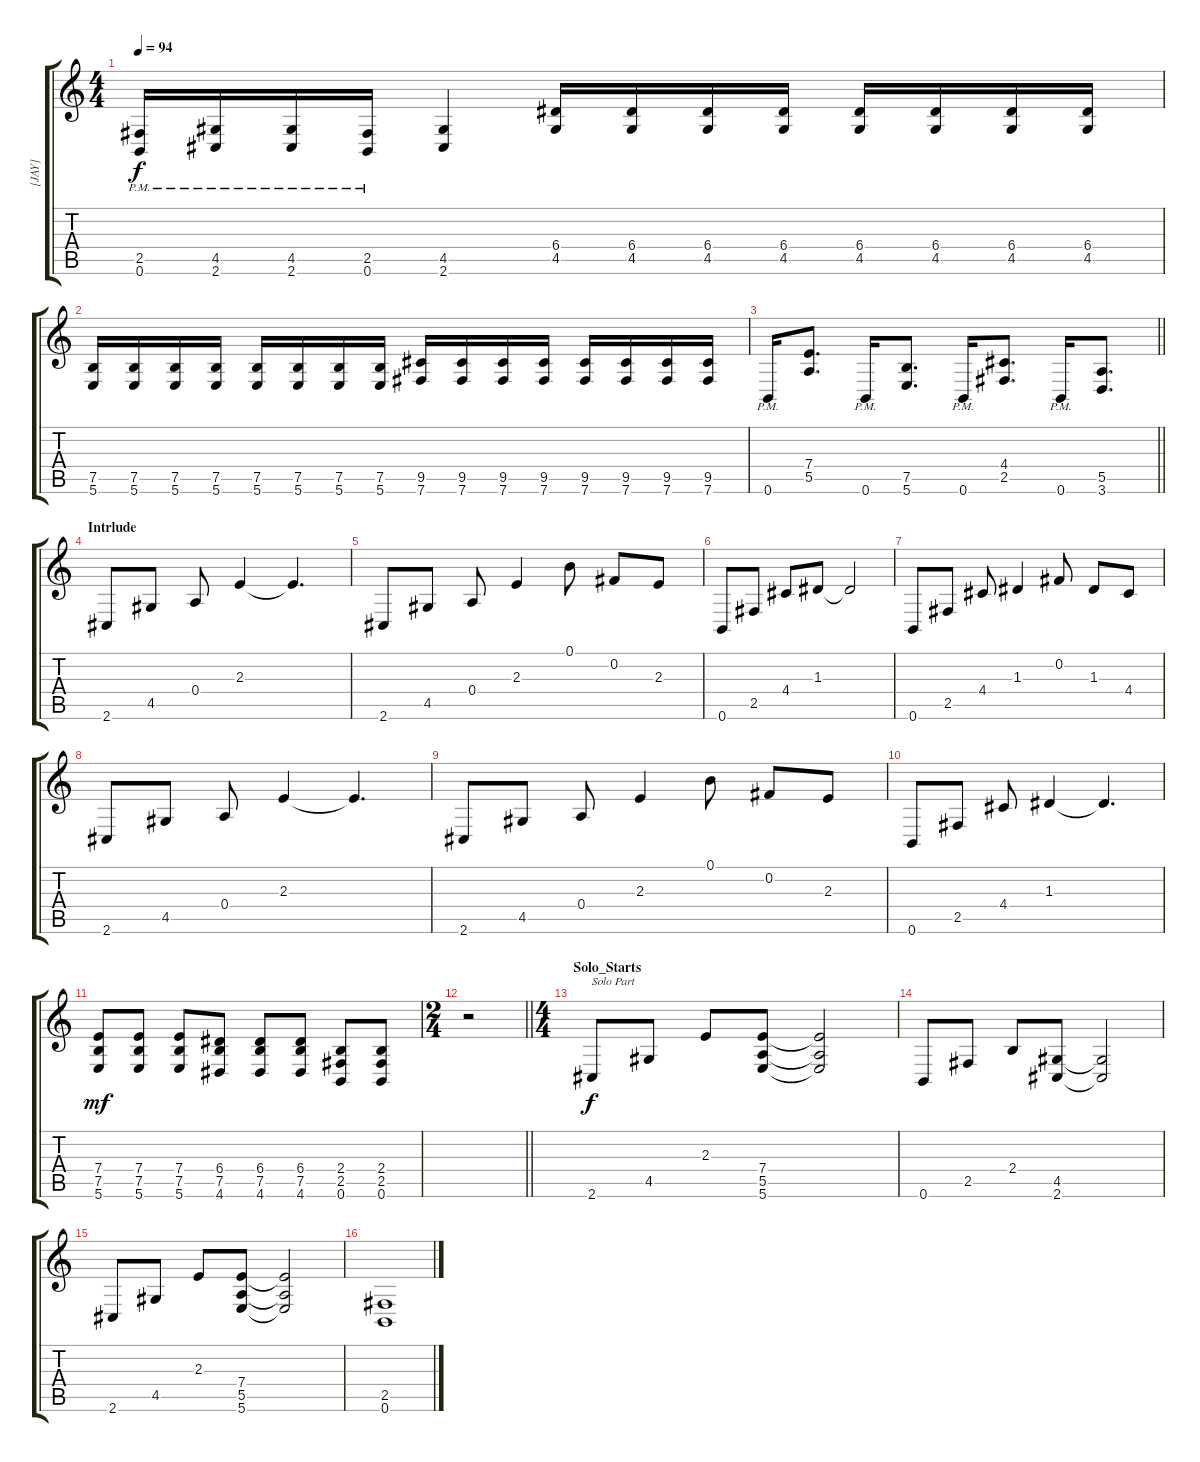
\track ("[JAY]" "[JAY]") {instrument distortionguitar}
\staff {score tabs}
\tuning (B3 Gb3 D3 A2 E2 B1) {hide}
\ts (4 4)
\tempo 94
\clef g2
\ks c
(2.5{pm} 0.6{pm}).16{dy f} (4.5{pm} 2.6{pm}).16 (4.5{pm} 2.6{pm}).16 (2.5{pm} 0.6{pm}).16 (4.5 2.6).4 (6.4 4.5).16 (6.4 4.5).16 (6.4 4.5).16 (6.4 4.5).16 (6.4 4.5).16 (6.4 4.5).16 (6.4 4.5).16 (6.4 4.5).16 |
(7.5 5.6).16 (7.5 5.6).16 (7.5 5.6).16 (7.5 5.6).16 (7.5 5.6).16 (7.5 5.6).16 (7.5 5.6).16 (7.5 5.6).16 (9.5 7.6).16 (9.5 7.6).16 (9.5 7.6).16 (9.5 7.6).16 (9.5 7.6).16 (9.5 7.6).16 (9.5 7.6).16 (9.5 7.6).16 |
\barLineRight lightlight
0.6{pm}.16 (7.4 5.5).8{d} 0.6{pm}.16 (7.5 5.6).8{d} 0.6{pm}.16 (4.4 2.5).8{d} 0.6{pm}.16 (5.5 3.6).8{d} |
\section ("" "Intrlude")
2.6.8{instrument electricguitarclean} 4.5.8 0.4.8 2.3.4 2.3{t}.4{d} |
2.6.8 4.5.8 0.4.8 2.3.4 0.1.8 0.2.8 2.3.8 |
0.6.8 2.5.8 4.4.8 1.3.8 1.3{t}.2 |
0.6.8 2.5.8 4.4.8 1.3.4 0.2.8 1.3.8 4.4.8 |
2.6.8 4.5.8 0.4.8 2.3.4 2.3{t}.4{d} |
2.6.8 4.5.8 0.4.8 2.3.4 0.1.8 0.2.8 2.3.8 |
0.6.8 2.5.8 4.4.8 1.3.4 1.3{t}.4{d} |
(7.4 7.5 5.6).8{dy mf instrument distortionguitar} (7.4 7.5 5.6).8 (7.4 7.5 5.6).8 (6.4 7.5 4.6).8 (6.4 7.5 4.6).8 (6.4 7.5 4.6).8 (2.4 2.5 0.6).8 (2.4 2.5 0.6).8 |
\ts (2 4)
\barLineRight lightlight
r.2 |
\ts (4 4)
\section ("" "Solo_Starts")
2.6.8{txt "Solo Part" dy f} 4.5.8 2.3.8 (7.4 5.5 5.6).8 (7.4{t} 5.5{t} 5.6{t}).2 |
0.6.8 2.5.8 2.4.8 (4.5 2.6).8 (4.5{t} 2.6{t}).2 |
2.6.8 4.5.8 2.3.8 (7.4 5.5 5.6).8 (7.4{t} 5.5{t} 5.6{t}).2 |
(2.5 0.6).1
